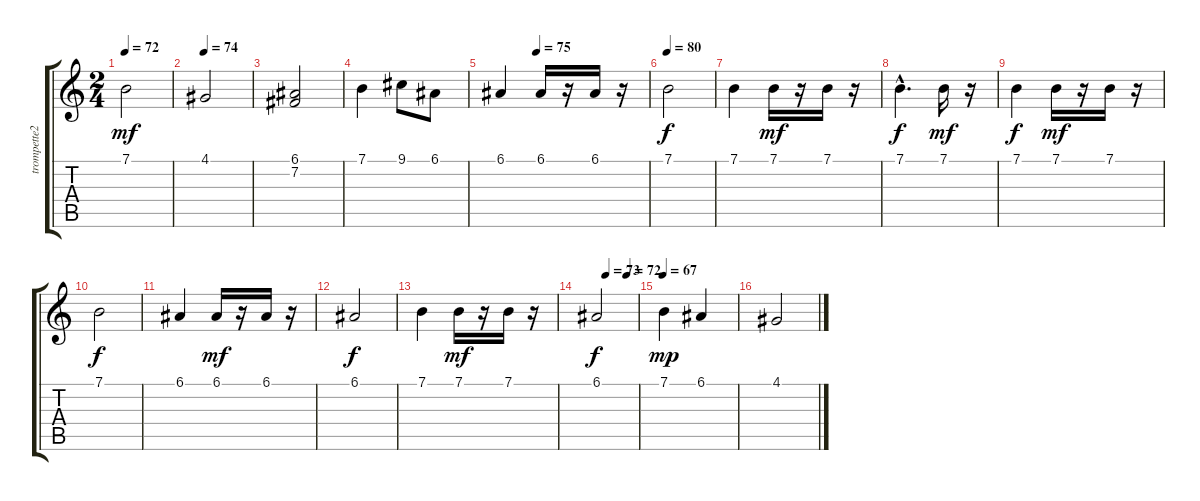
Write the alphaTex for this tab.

\track ("trompette2" "trompette2") {instrument trumpet}
\staff {score tabs}
\tuning (E4 B3 G3 D3 A2 E2) {hide}
\ts (2 4)
\tempo 72
\clef g2
\ks c
7.1.2{dy mf} |
\tempo 74
4.1.2 |
(6.1 7.2).2 |
7.1.4 9.1.8 6.1.8 |
\tempo (75 0.25)
6.1.4 6.1.16 r.16 6.1.16 r.16 |
\tempo 80
7.1.2{dy f} |
7.1.4 7.1.16{dy mf} r.16 7.1.16 r.16 |
7.1{hac}.4{d dy f} 7.1.16{dy mf} r.16 |
7.1.4{dy f} 7.1.16{dy mf} r.16 7.1.16 r.16 |
7.1.2{dy f} |
6.1.4 6.1.16{dy mf} r.16 6.1.16 r.16 |
6.1.2{dy f} |
7.1.4 7.1.16{dy mf} r.16 7.1.16 r.16 |
\tempo (73 0.25)
\tempo (72 0.75)
6.1.2{dy f} |
\tempo 67
7.1.4{dy mp} 6.1.4 |
4.1.2
